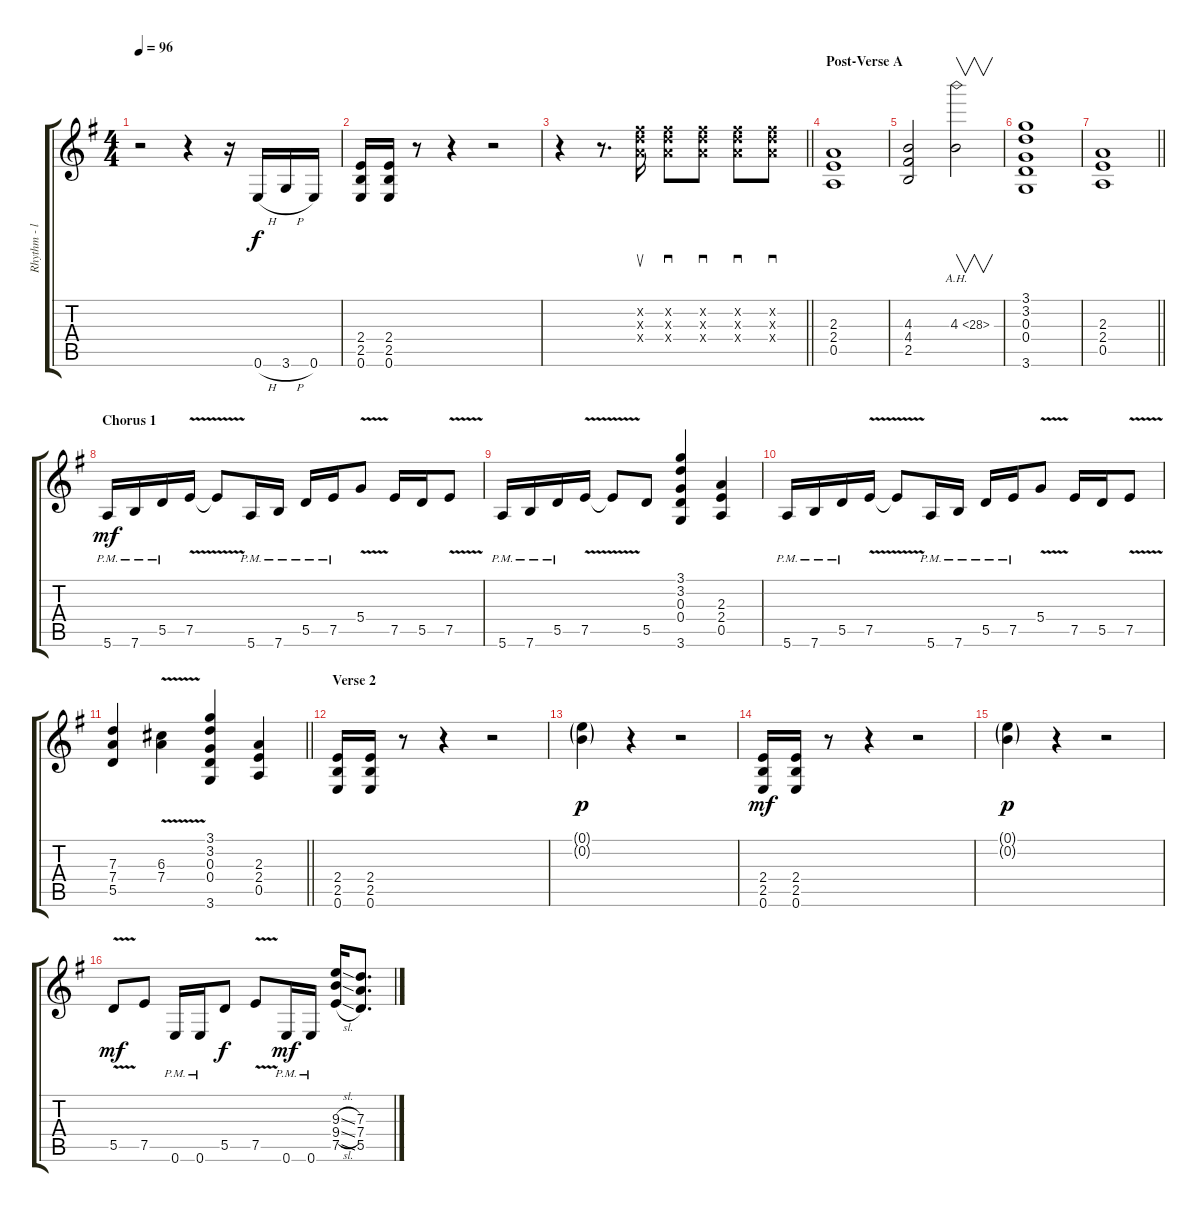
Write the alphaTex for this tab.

\track ("Rhythm - left" "Rhythm - l") {instrument distortionguitar}
\staff {score tabs}
\tuning (E4 B3 G3 D3 A2 E2) {hide}
\ts (4 4)
\tempo 96
\clef g2
\ks g
r.2{dy f} r.4 r.16 0.6{h}.16 3.6{h}.16 0.6.16 |
(2.4 2.5 0.6).16 (2.4 2.5 0.6).16 r.8 r.4 r.2 |
\barLineRight lightlight
r.4 r.8{d} (7.2{x} 7.3{x} 7.4{x}).16{su} (7.2{x} 7.3{x} 7.4{x}).8{sd} (7.2{x} 7.3{x} 7.4{x}).8{sd} (7.2{x} 7.3{x} 7.4{x}).8{sd} (7.2{x} 7.3{x} 7.4{x}).8{sd} |
\section ("" "Post-Verse A")
(2.3 2.4 0.5).1 |
(4.3 4.4 2.5).2 4.3{ah 24}.2{v} |
(3.1 3.2 0.3 0.4 3.6).1 |
\barLineRight lightlight
(2.3 2.4 0.5).1 |
\section ("" "Chorus 1")
5.6{pm}.16{dy mf} 7.6{pm}.16 5.5{pm}.16 7.5{v}.16 7.5{t}.8 5.6{pm}.16 7.6{pm}.16 5.5{pm}.16 7.5{pm}.16 5.4{v}.8 7.5.16 5.5.16 7.5{v}.8 |
5.6{pm}.16 7.6{pm}.16 5.5{pm}.16 7.5{v}.16 7.5{t}.8 5.5.8 (3.1 3.2 0.3 0.4 3.6).4 (2.3 2.4 0.5).4 |
5.6{pm}.16 7.6{pm}.16 5.5{pm}.16 7.5{v}.16 7.5{t}.8 5.6{pm}.16 7.6{pm}.16 5.5{pm}.16 7.5{pm}.16 5.4{v}.8 7.5.16 5.5.16 7.5{v}.8 |
\barLineRight lightlight
(7.3 7.4 5.5).4 (6.3{v} 7.4{v}).4 (3.1 3.2 0.3 0.4 3.6).4 (2.3 2.4 0.5).4 |
\section ("" "Verse 2")
(2.4 2.5 0.6).16 (2.4 2.5 0.6).16 r.8 r.4 r.2 |
(0.1{g} 0.2{g}).4{dy p instrument distortionguitar} r.4 r.2 |
(2.4 2.5 0.6).16{dy mf instrument distortionguitar} (2.4 2.5 0.6).16 r.8 r.4 r.2 |
(0.1{g} 0.2{g}).4{dy p instrument distortionguitar} r.4 r.2 |
5.5{v}.8{dy mf instrument distortionguitar} 7.5.8 0.6{pm}.16 0.6{pm}.16 5.5.8{dy f} 7.5{v}.8 0.6{pm}.16{dy mf} 0.6{pm}.16 (9.3{sl} 9.4{sl} 7.5{sl}).16 (7.3 7.4 5.5).8{d}
